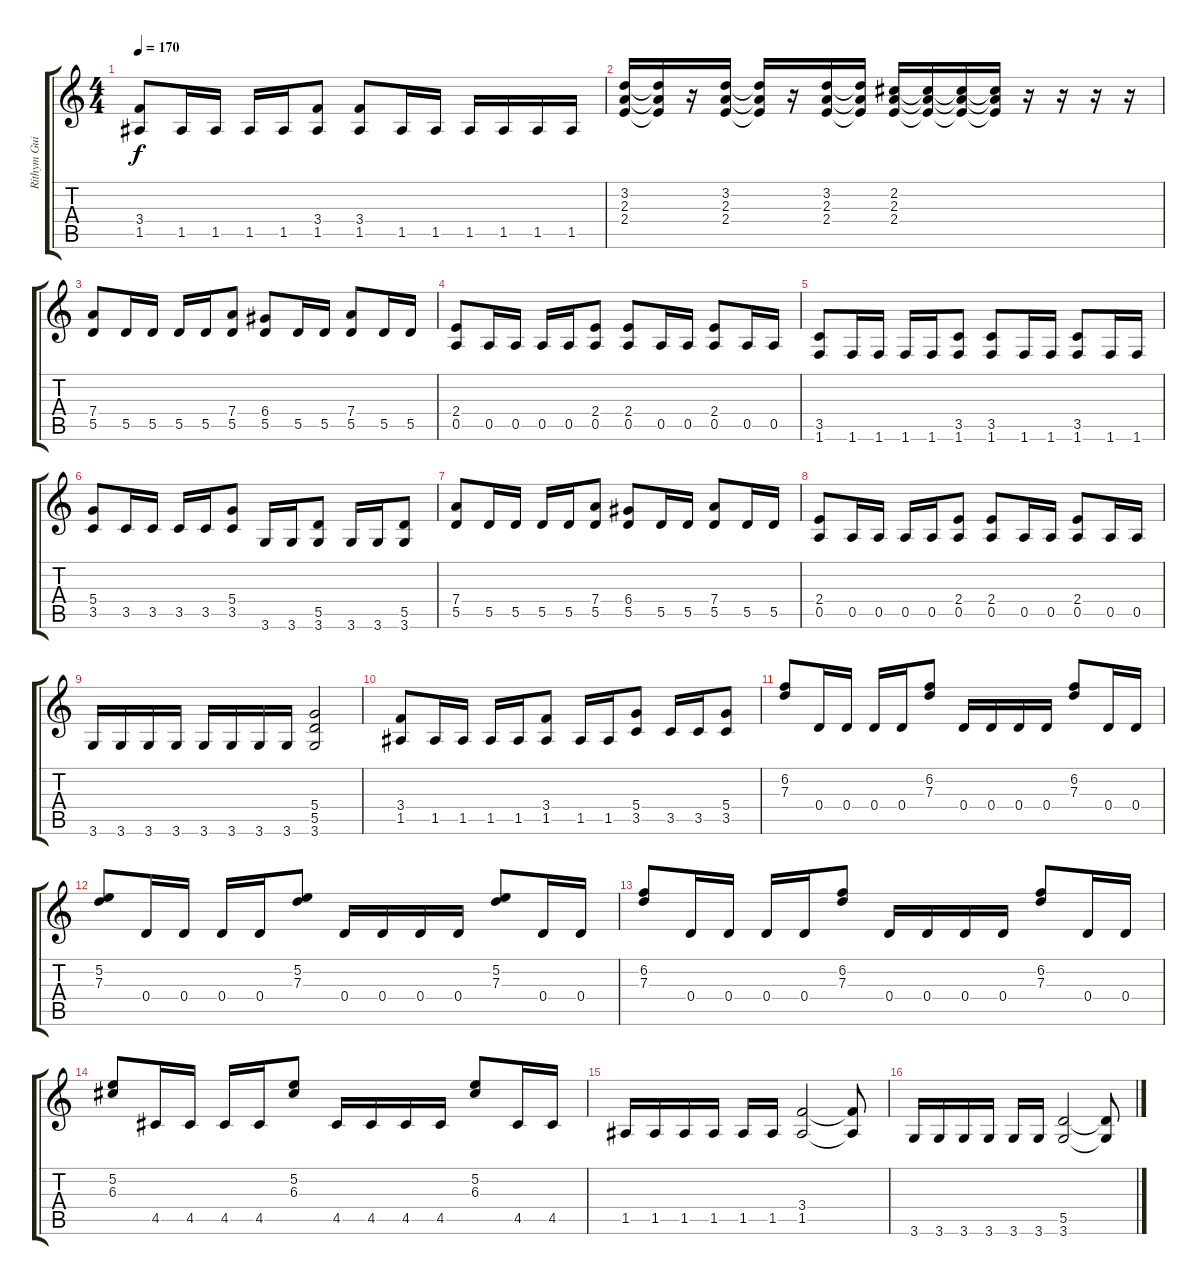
\track ("Rithym Guitar" "Rithym Gui") {instrument distortionguitar}
\staff {score tabs}
\tuning (E4 B3 G3 D3 A2 E2) {hide}
\ts (4 4)
\tempo 170
\clef g2
\ks c
(3.4 1.5).8{dy f} 1.5.16 1.5.16 1.5.16 1.5.16 (3.4 1.5).8 (3.4 1.5).8 1.5.16 1.5.16 1.5.16 1.5.16 1.5.16 1.5.16 |
(3.2 2.3 2.4).16 (3.2{t} 2.3{t} 2.4{t}).16 r.16 (3.2 2.3 2.4).16 (3.2{t} 2.3{t} 2.4{t}).16 r.16 (3.2 2.3 2.4).16 (3.2{t} 2.3{t} 2.4{t}).16 (2.2 2.3 2.4).16 (2.2{t} 2.3{t} 2.4{t}).16 (2.2{t} 2.3{t} 2.4{t}).16 (2.2{t} 2.3{t} 2.4{t}).16 r.16 r.16 r.16 r.16 |
(7.4 5.5).8 5.5.16 5.5.16 5.5.16 5.5.16 (7.4 5.5).8 (6.4 5.5).8 5.5.16 5.5.16 (7.4 5.5).8 5.5.16 5.5.16 |
(2.4 0.5).8 0.5.16 0.5.16 0.5.16 0.5.16 (2.4 0.5).8 (2.4 0.5).8 0.5.16 0.5.16 (2.4 0.5).8 0.5.16 0.5.16 |
(3.5 1.6).8 1.6.16 1.6.16 1.6.16 1.6.16 (3.5 1.6).8 (3.5 1.6).8 1.6.16 1.6.16 (3.5 1.6).8 1.6.16 1.6.16 |
(5.4 3.5).8 3.5.16 3.5.16 3.5.16 3.5.16 (5.4 3.5).8 3.6.16 3.6.16 (5.5 3.6).8 3.6.16 3.6.16 (5.5 3.6).8 |
(7.4 5.5).8 5.5.16 5.5.16 5.5.16 5.5.16 (7.4 5.5).8 (6.4 5.5).8 5.5.16 5.5.16 (7.4 5.5).8 5.5.16 5.5.16 |
(2.4 0.5).8 0.5.16 0.5.16 0.5.16 0.5.16 (2.4 0.5).8 (2.4 0.5).8 0.5.16 0.5.16 (2.4 0.5).8 0.5.16 0.5.16 |
3.6.16 3.6.16 3.6.16 3.6.16 3.6.16 3.6.16 3.6.16 3.6.16 (5.4 5.5 3.6).2 |
(3.4 1.5).8 1.5.16 1.5.16 1.5.16 1.5.16 (3.4 1.5).8 1.5.16 1.5.16 (5.4 3.5).8 3.5.16 3.5.16 (5.4 3.5).8 |
(6.2 7.3).8 0.4.16 0.4.16 0.4.16 0.4.16 (6.2 7.3).8 0.4.16 0.4.16 0.4.16 0.4.16 (6.2 7.3).8 0.4.16 0.4.16 |
(5.2 7.3).8 0.4.16 0.4.16 0.4.16 0.4.16 (5.2 7.3).8 0.4.16 0.4.16 0.4.16 0.4.16 (5.2 7.3).8 0.4.16 0.4.16 |
(6.2 7.3).8 0.4.16 0.4.16 0.4.16 0.4.16 (6.2 7.3).8 0.4.16 0.4.16 0.4.16 0.4.16 (6.2 7.3).8 0.4.16 0.4.16 |
(5.2 6.3).8 4.5.16 4.5.16 4.5.16 4.5.16 (5.2 6.3).8 4.5.16 4.5.16 4.5.16 4.5.16 (5.2 6.3).8 4.5.16 4.5.16 |
1.5.16 1.5.16 1.5.16 1.5.16 1.5.16 1.5.16 (3.4 1.5).2 (3.4{t} 1.5{t}).8 |
3.6.16 3.6.16 3.6.16 3.6.16 3.6.16 3.6.16 (5.5 3.6).2 (5.5{t} 3.6{t}).8
